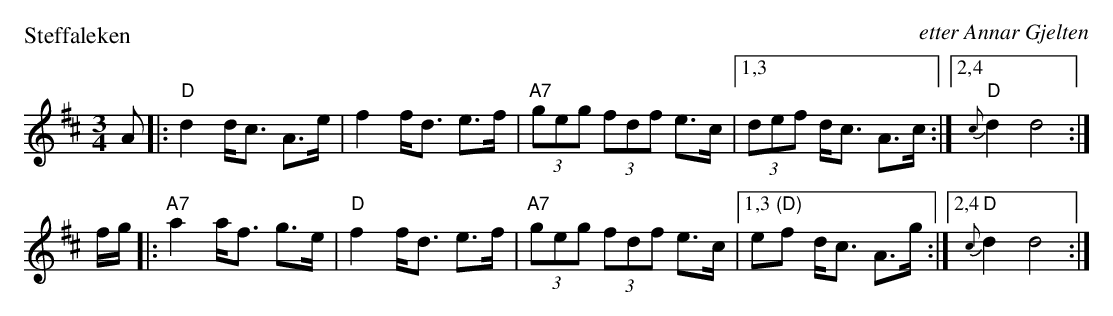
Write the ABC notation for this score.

X:1
P: Steffaleken
O: etter Annar Gjelten
M: 3/4
L: 1/8
K: D
A \
|: "D" d2 d<c A>e | f2 f<d e>f | "A7"(3geg (3fdf e>c |1,3 (3def d<c A>c :|2,4 {c}"D"d2 d4 :|
f/g/ \
|: "A7"a2 a<f g>e | "D"f2 f<d e>f | "A7"(3geg (3fdf e>c |1,3 e"(D)"f d<c A>g :|2,4 {c}"D"d2 d4 :|
